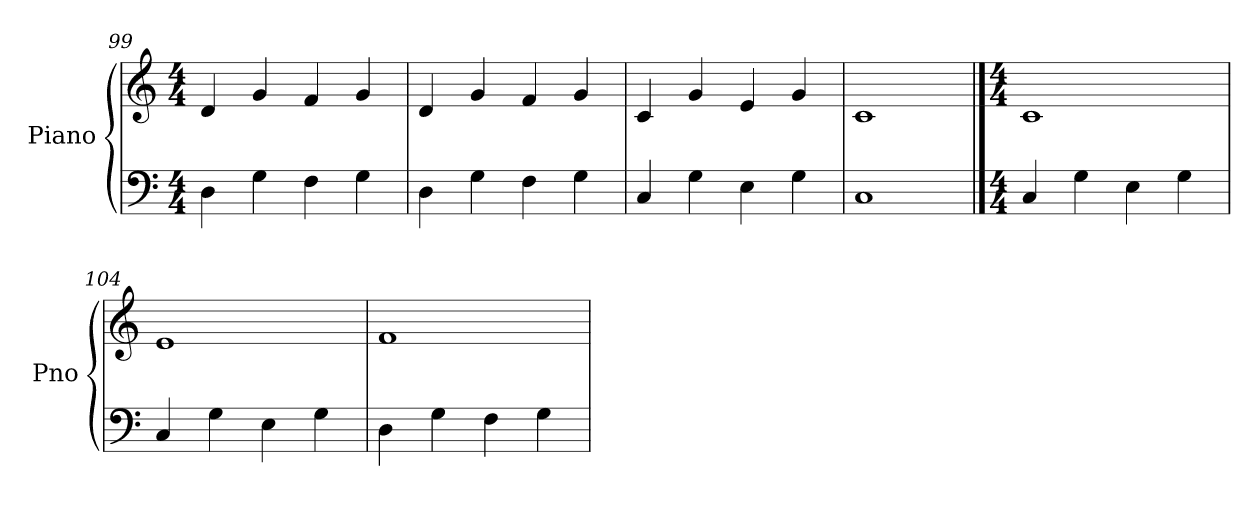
**kern	**kern
*part1	*part1
*staff2	*staff1
*I"Piano	*
*I'Pno	*
*clefF4	*clefG2
*k[]	*k[]
*M4/4	*M4/4
=99	=99
4D\	4d/
4G\	4g/
4F\	4f/
4G\	4g/
=100	=100
4D\	4d/
4G\	4g/
4F\	4f/
4G\	4g/
=101	=101
4C/	4c/
4G\	4g/
4E\	4e/
4G\	4g/
=102	=102
1C	1c
!!LO:PB:g=z
==103	==103
*M4/4	*M4/4
4C/	1c
4G\	.
4E\	.
4G\	.
=104	=104
4C/	1e
4G\	.
4E\	.
4G\	.
=105	=105
4D\	1f
4G\	.
4F\	.
4G\	.
=	=
*-	*-
